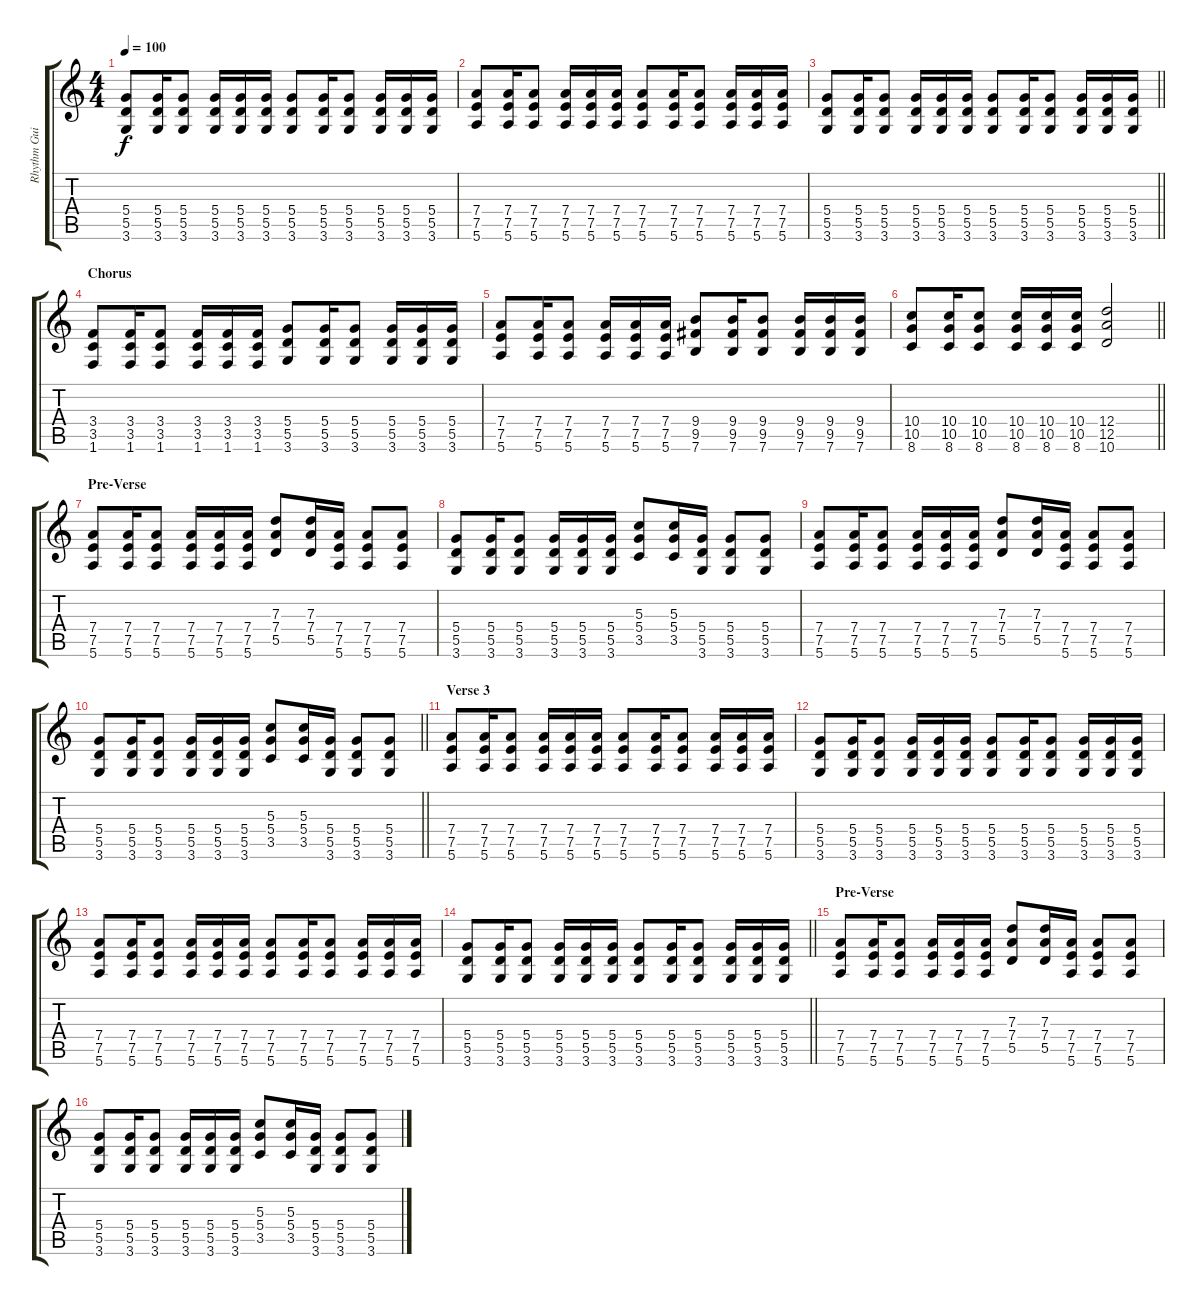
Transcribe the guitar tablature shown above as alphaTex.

\track ("Rhythm Guitar" "Rhythm Gui") {instrument distortionguitar}
\staff {score tabs}
\tuning (E4 B3 G3 D3 A2 E2) {hide}
\ts (4 4)
\tempo 100
\clef g2
\ks c
(5.4 5.5 3.6).8{dy f} (5.4 5.5 3.6).16 (5.4 5.5 3.6).8 (5.4 5.5 3.6).16 (5.4 5.5 3.6).16 (5.4 5.5 3.6).16 (5.4 5.5 3.6).8 (5.4 5.5 3.6).16 (5.4 5.5 3.6).8 (5.4 5.5 3.6).16 (5.4 5.5 3.6).16 (5.4 5.5 3.6).16 |
(7.4 7.5 5.6).8 (7.4 7.5 5.6).16 (7.4 7.5 5.6).8 (7.4 7.5 5.6).16 (7.4 7.5 5.6).16 (7.4 7.5 5.6).16 (7.4 7.5 5.6).8 (7.4 7.5 5.6).16 (7.4 7.5 5.6).8 (7.4 7.5 5.6).16 (7.4 7.5 5.6).16 (7.4 7.5 5.6).16 |
\barLineRight lightlight
(5.4 5.5 3.6).8 (5.4 5.5 3.6).16 (5.4 5.5 3.6).8 (5.4 5.5 3.6).16 (5.4 5.5 3.6).16 (5.4 5.5 3.6).16 (5.4 5.5 3.6).8 (5.4 5.5 3.6).16 (5.4 5.5 3.6).8 (5.4 5.5 3.6).16 (5.4 5.5 3.6).16 (5.4 5.5 3.6).16 |
\section ("" "Chorus")
(3.4 3.5 1.6).8 (3.4 3.5 1.6).16 (3.4 3.5 1.6).8 (3.4 3.5 1.6).16 (3.4 3.5 1.6).16 (3.4 3.5 1.6).16 (5.4 5.5 3.6).8 (5.4 5.5 3.6).16 (5.4 5.5 3.6).8 (5.4 5.5 3.6).16 (5.4 5.5 3.6).16 (5.4 5.5 3.6).16 |
(7.4 7.5 5.6).8 (7.4 7.5 5.6).16 (7.4 7.5 5.6).8 (7.4 7.5 5.6).16 (7.4 7.5 5.6).16 (7.4 7.5 5.6).16 (9.4 9.5 7.6).8 (9.4 9.5 7.6).16 (9.4 9.5 7.6).8 (9.4 9.5 7.6).16 (9.4 9.5 7.6).16 (9.4 9.5 7.6).16 |
\barLineRight lightlight
(10.4 10.5 8.6).8 (10.4 10.5 8.6).16 (10.4 10.5 8.6).8 (10.4 10.5 8.6).16 (10.4 10.5 8.6).16 (10.4 10.5 8.6).16 (12.4 12.5 10.6).2 |
\section ("" "Pre-Verse")
(7.4 7.5 5.6).8 (7.4 7.5 5.6).16 (7.4 7.5 5.6).8 (7.4 7.5 5.6).16 (7.4 7.5 5.6).16 (7.4 7.5 5.6).16 (7.3 7.4 5.5).8 (7.3 7.4 5.5).16 (7.4 7.5 5.6).16 (7.4 7.5 5.6).8 (7.4 7.5 5.6).8 |
(5.4 5.5 3.6).8 (5.4 5.5 3.6).16 (5.4 5.5 3.6).8 (5.4 5.5 3.6).16 (5.4 5.5 3.6).16 (5.4 5.5 3.6).16 (5.3 5.4 3.5).8 (5.3 5.4 3.5).16 (5.4 5.5 3.6).16 (5.4 5.5 3.6).8 (5.4 5.5 3.6).8 |
(7.4 7.5 5.6).8 (7.4 7.5 5.6).16 (7.4 7.5 5.6).8 (7.4 7.5 5.6).16 (7.4 7.5 5.6).16 (7.4 7.5 5.6).16 (7.3 7.4 5.5).8 (7.3 7.4 5.5).16 (7.4 7.5 5.6).16 (7.4 7.5 5.6).8 (7.4 7.5 5.6).8 |
\barLineRight lightlight
(5.4 5.5 3.6).8 (5.4 5.5 3.6).16 (5.4 5.5 3.6).8 (5.4 5.5 3.6).16 (5.4 5.5 3.6).16 (5.4 5.5 3.6).16 (5.3 5.4 3.5).8 (5.3 5.4 3.5).16 (5.4 5.5 3.6).16 (5.4 5.5 3.6).8 (5.4 5.5 3.6).8 |
\section ("" "Verse 3")
(7.4 7.5 5.6).8 (7.4 7.5 5.6).16 (7.4 7.5 5.6).8 (7.4 7.5 5.6).16 (7.4 7.5 5.6).16 (7.4 7.5 5.6).16 (7.4 7.5 5.6).8 (7.4 7.5 5.6).16 (7.4 7.5 5.6).8 (7.4 7.5 5.6).16 (7.4 7.5 5.6).16 (7.4 7.5 5.6).16 |
(5.4 5.5 3.6).8 (5.4 5.5 3.6).16 (5.4 5.5 3.6).8 (5.4 5.5 3.6).16 (5.4 5.5 3.6).16 (5.4 5.5 3.6).16 (5.4 5.5 3.6).8 (5.4 5.5 3.6).16 (5.4 5.5 3.6).8 (5.4 5.5 3.6).16 (5.4 5.5 3.6).16 (5.4 5.5 3.6).16 |
(7.4 7.5 5.6).8 (7.4 7.5 5.6).16 (7.4 7.5 5.6).8 (7.4 7.5 5.6).16 (7.4 7.5 5.6).16 (7.4 7.5 5.6).16 (7.4 7.5 5.6).8 (7.4 7.5 5.6).16 (7.4 7.5 5.6).8 (7.4 7.5 5.6).16 (7.4 7.5 5.6).16 (7.4 7.5 5.6).16 |
\barLineRight lightlight
(5.4 5.5 3.6).8 (5.4 5.5 3.6).16 (5.4 5.5 3.6).8 (5.4 5.5 3.6).16 (5.4 5.5 3.6).16 (5.4 5.5 3.6).16 (5.4 5.5 3.6).8 (5.4 5.5 3.6).16 (5.4 5.5 3.6).8 (5.4 5.5 3.6).16 (5.4 5.5 3.6).16 (5.4 5.5 3.6).16 |
\section ("" "Pre-Verse")
(7.4 7.5 5.6).8 (7.4 7.5 5.6).16 (7.4 7.5 5.6).8 (7.4 7.5 5.6).16 (7.4 7.5 5.6).16 (7.4 7.5 5.6).16 (7.3 7.4 5.5).8 (7.3 7.4 5.5).16 (7.4 7.5 5.6).16 (7.4 7.5 5.6).8 (7.4 7.5 5.6).8 |
(5.4 5.5 3.6).8 (5.4 5.5 3.6).16 (5.4 5.5 3.6).8 (5.4 5.5 3.6).16 (5.4 5.5 3.6).16 (5.4 5.5 3.6).16 (5.3 5.4 3.5).8 (5.3 5.4 3.5).16 (5.4 5.5 3.6).16 (5.4 5.5 3.6).8 (5.4 5.5 3.6).8
